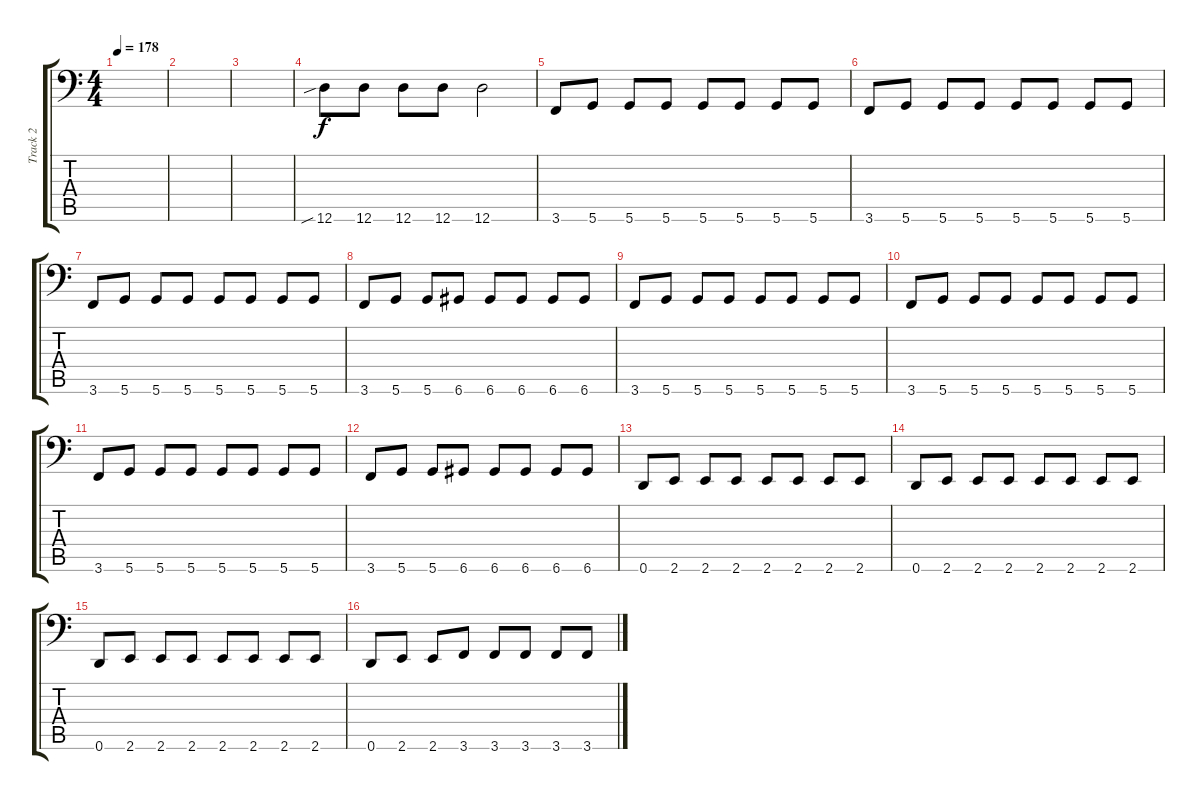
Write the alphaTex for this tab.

\track ("Track 2" "Track 2") {instrument slapbass2}
\staff {score tabs}
\tuning (E3 B2 G2 D2 A1 D1) {hide}
\ts (4 4)
\tempo 178
\clef f4
\ks c
|
|
|
12.6{sib}.8 12.6.8 12.6.8 12.6.8 12.6.2 |
3.6.8 5.6.8 5.6.8 5.6.8 5.6.8 5.6.8 5.6.8 5.6.8 |
3.6.8 5.6.8 5.6.8 5.6.8 5.6.8 5.6.8 5.6.8 5.6.8 |
3.6.8 5.6.8 5.6.8 5.6.8 5.6.8 5.6.8 5.6.8 5.6.8 |
3.6.8 5.6.8 5.6.8 6.6.8 6.6.8 6.6.8 6.6.8 6.6.8 |
3.6.8 5.6.8 5.6.8 5.6.8 5.6.8 5.6.8 5.6.8 5.6.8 |
3.6.8 5.6.8 5.6.8 5.6.8 5.6.8 5.6.8 5.6.8 5.6.8 |
3.6.8 5.6.8 5.6.8 5.6.8 5.6.8 5.6.8 5.6.8 5.6.8 |
3.6.8 5.6.8 5.6.8 6.6.8 6.6.8 6.6.8 6.6.8 6.6.8 |
0.6.8 2.6.8 2.6.8 2.6.8 2.6.8 2.6.8 2.6.8 2.6.8 |
0.6.8 2.6.8 2.6.8 2.6.8 2.6.8 2.6.8 2.6.8 2.6.8 |
0.6.8 2.6.8 2.6.8 2.6.8 2.6.8 2.6.8 2.6.8 2.6.8 |
0.6.8 2.6.8 2.6.8 3.6.8 3.6.8 3.6.8 3.6.8 3.6.8
